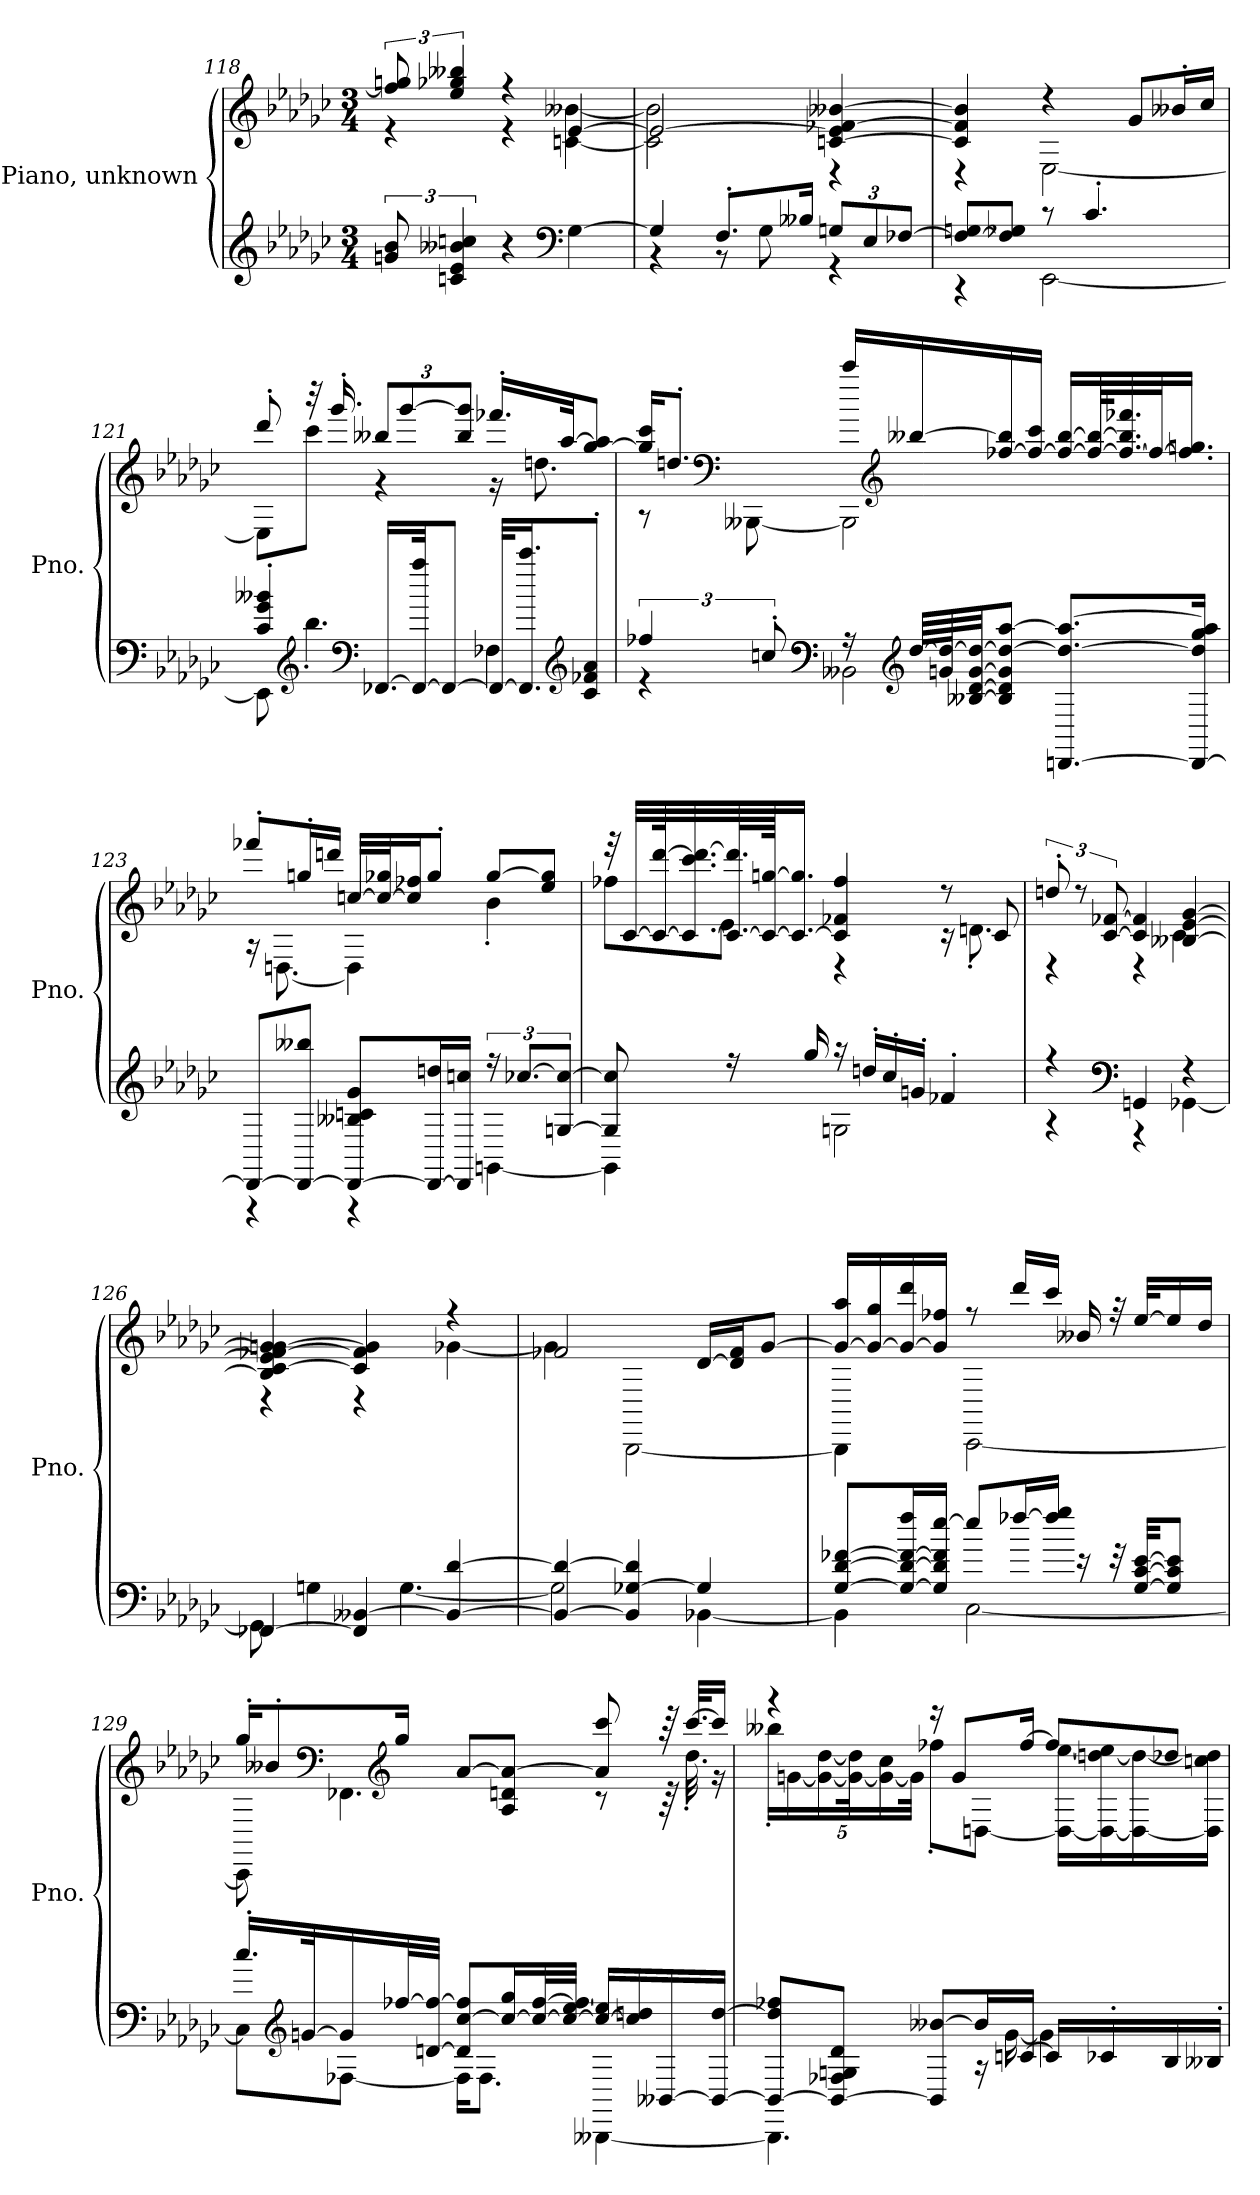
**kern	**kern
*part1	*part1
*staff2	*staff1
*I"Piano, unknown	*
*I'Pno.	*
*clefG2	*clefG2
*k[b-e-a-d-g-c-]	*k[b-e-a-d-g-c-]
*M3/4	*M3/4
=118	=118
*	*^
12gn/ 12b-/	12ff-/] 12ggn/	4r
6cn/ 6e-/ 6b--X/ 6ccn/	6ee-/ 6gg-X/ 6bb--X/	.
4r	4r	4r
*clefF4	*	*
[4G-\	[4e-/	[4cn\ [4b--X\
!!LO:LB:g=z	!!
=119	=119	=119
*^	*	*
4G-/]	4r	2e-/_	2c\] 2b--\]
8.F'/L	8r	.	.
.	8G-\	.	.
16B--X/Jk	.	.	.
*Xbrackettup	*	*	*
12Gn/L	4r	[4cn/ 4e-/] [4f-X/ [4b--X/	4r
12E-/	.	.	.
[12F-X/J	.	.	.
=120	=120	=120	=120
8F-/_ 8Gn/L	4r	4c/] 4f-/] 4b--/]	4r
8F-/] 8G-X/J	.	.	.
8r	[2EE-\	4r	[2E-\
4.c-'/	.	.	.
.	.	8g-/L	.
.	.	16b--X'/L	.
.	.	16cc-/JJ	.
!!LO:LB:g=z	!!
=121	=121	=121	=121
4c-/' 4g-/' 4b--X/'	8EE-\]	8ddd-'/	8E-\L]
*clefG2	*	*	*
.	4.bb-'\	32r	8ccc-\J
.	.	16.ggg-'/	.
*clefF4	*	*	*
*	*	*Xbrackettup	*
[16.FF-X/LL	.	12bb--X/L	4r
.	.	[12ggg-/	.
32FF-/_ 32aa-/JK	.	.	.
8FF-/J_	.	.	.
.	.	12bb--/ 12ggg-/]J	.
32FF-/KLL_	4F-X\	16.fff-X'/LL	16r
16.FF-/] 16.ccc-/J	.	.	.
.	.	.	8.ddn\
.	.	[32aa-/JK	.
*clefG2	*	*	*
8c-/' 8f-X/' 8a-/'J	.	[8gg-/ 8aa-/]J	.
!!LO:PB:g=z	!!
=122	=122	=122	=122
*brackettup	*	*	*
6ff-X/	4r	16gg-/] 16ccc-/KL	8r
.	.	8.ddn'/J	.
*	*	*clefF4	*
.	.	.	[8BBB--X\
12ccn'/	.	.	.
*clefF4	*	*	*
16r	2BB--X\	16ccc-/LL	2BBB--\]
*clefG2	*	*clefG2	*
[64dd-/LLLL	.	[16bb--X/	.
64gn/ 64dd-/_J	.	.	.
[32B--X/ [32d-/ [32g/ 32dd-/_JJ	.	.	.
8B--/] 8d-/] 8g/] 8dd-/_ [8aa-/J	.	[16ff-X/ 16bb--/]	.
.	.	16ff-/_ 16ccc-/JJ	.
[8.DDn/ 8.dd-/_ 8.aa-/_L	.	16ff-/_ [16bb--/LL	.
.	.	64ff-/_ 64bb--/_KL	.
.	.	32.ff-/_ 32.bb--/] 32.fff-X/	.
.	.	32ff-/J_	.
.	.	16.ff-/] 16.ggn/JJ	.
16DD/_ 16dd-/] 16gg-/ 16aa-/]Jk	.	.	.
!!LO:LB:g=z	!!
=123	=123	=123	=123
8DD/L_	4r	8fff-X'/L	16r
.	.	.	[8.Dn\
8DD/_ 8bb--X/J	.	16ggn'/L	.
.	.	16dddn/JJ	.
8DD/_ 8B--X/ 8cn/ 8g-/L	4r	[32ccn/LLL	4D\]
.	.	32cc/_ 32gg-X/J	.
.	.	16cc/] 16ff-X/J	.
16DD/_ 16ddn/L	.	8gg-'/J	.
16DD/] 16ccn/JJ	.	.	.
24r	[4GGn\	[8gg-/L	4b-'\
[12.cc-X/L	.	.	.
.	.	8ee-/ 8gg-/]J	.
[12Gn/ 12cc-/_J	.	.	.
!!LO:LB:g=z	!!
=124	=124	=124	=124
8G/] 8cc-/]	4GG\]	32r	8ff-X\L
.	.	[32c-/LLL	.
.	.	64c-/_ [64ddd-/K	.
.	.	32.c-/_ 32.ccc-/ 32.ddd-/_	.
16r	.	64.c-/_ 64.ddd-/]L	8e-\J
.	.	128c-/_ [128ggn/JJK	.
.	.	16.c-/_ 16.gg/]JJ	.
16gg-/	.	.	.
16r	2Gn\	4c-/] 4f-X/ 4ff-/	4r
16ddn'/LL	.	.	.
16cc-'/	.	.	.
16gn'/JJ	.	.	.
4f-X'/	.	8r	16r
.	.	.	8.dn'\
.	.	8c-/	.
=125	=125	=125	=125
*	*	*brackettup	*
4r	4r	12ddn'/	4r
.	.	12r	.
.	.	[12c-/ [12f-X/	.
*clefF4	*	*	*
4GGn/	4r	4c-/] 4f-/]	4r
4r	[4GG-X\	[4B--X/ [4e-/ [4g-/	4c-\
!!LO:LB:g=z	!!
=126	=126	=126	=126
[4FF-X/	8GG-\]	4B--/] [4c-/ 4e-/] [4f-X/ 4g-/] [4gn/	4r
.	4Gn\	.	.
4FF-/] [4BB--X/	.	4c-/] 4f-/] 4g/]	4r
.	[4.G\	.	.
4BB--/_ [4d-/	.	4r	[4g-X\
=127	=127	=127	=127
4BB--/_ 4d-/_	2G\]	2f-X/	4g-\]
4BB--/] [4G-X/ 4d-/]	.	.	[2BBB-\
4G-/]	[4BB-X\	[16d-/LL	.
.	.	16d-/] 16f-/J	.
.	.	[8g-/J	.
=128	=128	=128	=128
[8G-/ [8d-/ [8f-X/L	4BB-\]	16g-/_ 16aa-/LL	4BBB-\]
.	.	16g-/_ 16gg-/	.
16G-/_ 16d-/_ 16f-/_ 16ff/L	.	16g-/_ 16ddd-/	.
16G-/] 16d-/] 16f-/] [16ee-/JJ	.	16g-/] 16ff-X/JJ	.
8ee-/L]	[2C-\	8r	[2CC-\
[16ff-X/L	.	16ddd-/LL	.
16ff-/] 16gg-/JJ	.	16ccc-/JJ	.
16r	.	16b--X/	.
32r	.	32r	.
[32G-/ [32c-/ [32e-/KKL	.	[32ee-/KLL	.
8G-/] 8c-/] 8e-/]J	.	16ee-/]	.
.	.	16dd-/JJ	.
!!LO:LB:g=z	!!
=129	=129	=129	=129
16.cc-'/LL	8C-\L]	16gg-'/KL	8CC-\]
.	.	8b--X'/	.
*clefG2	*	*	*
[32gn/K	.	.	.
*	*	*clefF4	*
16g/]	[8F-X\J	.	4.FF-X\
*	*	*clefG2	*
[32ff-X/L	.	16gg-/Jk	.
[32dn/ 32ff-/_JJJ	.	.	.
8d/] [8cc-/ 8ff-/]L	16F-\KL]	[8a-/L	.
.	8.F-\J	.	.
16cc-/_ 16gg-/L	.	8A-/ 8dn/ 8a-/_J	.
32cc-/_ [32ff-/L	.	.	.
32cc-/_ [32ee-/ 32ff-/]JJJ	.	.	.
16cc-/_ 16ee-/]LL	[4BBB--X\	8a-/] 8ccc-/	8r
16cc-/] 16ddn/	.	.	.
[16BB--X/	.	64r	64r
.	.	[32.ccc-/KLL	32.dd-'\
16BB--/_ [16dd/JJ	.	16ccc-/JJ]	16r
!!LO:LB:g=z	!!
=130	=130	=130	=130
*	*	*	*Xbrackettup
8BB--/_ 8dd/] 8ff-X/L	4.BBB--\]	4r	20bb--X'\LL
.	.	.	[20gn\
.	.	.	20g\_ [20dd-\
8BB--/_ 8F-X/ 8Gn/ 8d-/J	.	.	.
.	.	.	40g\_ 40dd-\]K
.	.	.	20g\_ 20cc-\
.	.	.	40g\JJk]
8BB--/] [8b--X/L	.	16r	8ff-X'\L
.	.	8g/L	.
16b--/L]	16r	.	[8Dn\J
[16cn/JJ	[16g-\	[16ff-/Jk	.
16c/LL]	4g-\]	8ff-/L]	16D\_ [16ee-\LL
16c-X'/	.	.	16D\_ [16ddn\ 16ee-\]
16B-/	.	8dd-X/J	16D\_ 16dd\_
16B--X'/JJ	.	.	16D\] 16ccn\ 16dd\]JJ
*v	*v	*	*
*	*v	*v
=	=
*-	*-
